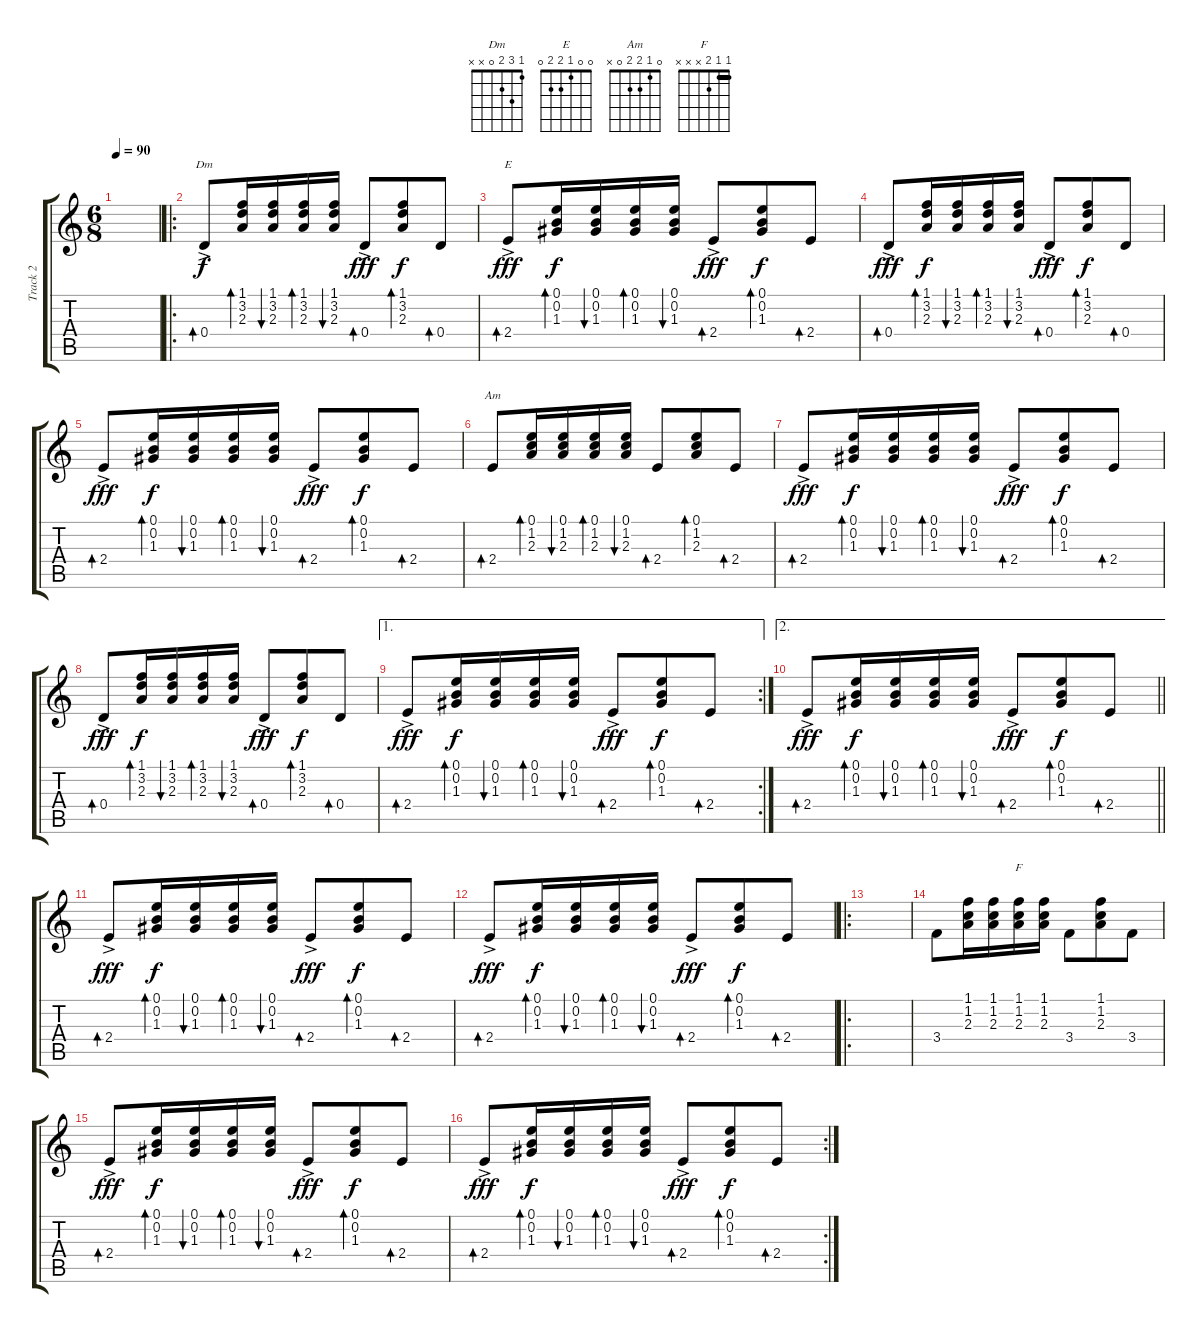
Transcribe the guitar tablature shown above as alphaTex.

\track ("Track 2" "Track 2") {instrument acousticguitarnylon}
\staff {score tabs}
\tuning (E4 B3 G3 D3 A2 E2) {hide}
\chord ("Dm" 1 3 2 0 x x)
\chord ("E" 0 0 1 2 2 0)
\chord ("Am" 0 1 2 2 0 x)
\chord ("F" 1 1 2 x x x) {barre 1}
\ts (6 8)
\tempo 90
\clef g2
\ks c
|
\ro
0.4{ac}.8{bd 30 ch "Dm"} (1.1 3.2 2.3).16{bd 30 dy f} (1.1 3.2 2.3).16{bu 30} (1.1 3.2 2.3).16{bd 30} (1.1 3.2 2.3).16{bu 30} 0.4{ac}.8{bd 30 dy fff} (1.1 3.2 2.3).8{bd 30 dy f} 0.4.8{bd 30} |
2.4{ac}.8{bd 30 ch "E" dy fff} (0.1 0.2 1.3).16{bd 30 dy f} (0.1 0.2 1.3).16{bu 30} (0.1 0.2 1.3).16{bd 30} (0.1 0.2 1.3).16{bu 30} 2.4{ac}.8{bd 30 dy fff} (0.1 0.2 1.3).8{bd 30 dy f} 2.4.8{bd 30} |
0.4{ac}.8{bd 30 dy fff} (1.1 3.2 2.3).16{bd 30 dy f} (1.1 3.2 2.3).16{bu 30} (1.1 3.2 2.3).16{bd 30} (1.1 3.2 2.3).16{bu 30} 0.4{ac}.8{bd 30 dy fff} (1.1 3.2 2.3).8{bd 30 dy f} 0.4.8{bd 30} |
2.4{ac}.8{bd 30 dy fff} (0.1 0.2 1.3).16{bd 30 dy f} (0.1 0.2 1.3).16{bu 30} (0.1 0.2 1.3).16{bd 30} (0.1 0.2 1.3).16{bu 30} 2.4{ac}.8{bd 30 dy fff} (0.1 0.2 1.3).8{bd 30 dy f} 2.4.8{bd 30} |
2.4.8{bd 30 ch "Am"} (0.1 1.2 2.3).16{bd 30} (0.1 1.2 2.3).16{bu 30} (0.1 1.2 2.3).16{bd 30} (0.1 1.2 2.3).16{bu 30} 2.4.8{bd 30} (0.1 1.2 2.3).8{bd 30} 2.4.8{bd 30} |
2.4{ac}.8{bd 30 dy fff} (0.1 0.2 1.3).16{bd 30 dy f} (0.1 0.2 1.3).16{bu 30} (0.1 0.2 1.3).16{bd 30} (0.1 0.2 1.3).16{bu 30} 2.4{ac}.8{bd 30 dy fff} (0.1 0.2 1.3).8{bd 30 dy f} 2.4.8{bd 30} |
0.4{ac}.8{bd 30 dy fff} (1.1 3.2 2.3).16{bd 30 dy f} (1.1 3.2 2.3).16{bu 30} (1.1 3.2 2.3).16{bd 30} (1.1 3.2 2.3).16{bu 30} 0.4{ac}.8{bd 30 dy fff} (1.1 3.2 2.3).8{bd 30 dy f} 0.4.8{bd 30} |
\ae 1
\rc 2
2.4{ac}.8{bd 30 dy fff} (0.1 0.2 1.3).16{bd 30 dy f} (0.1 0.2 1.3).16{bu 30} (0.1 0.2 1.3).16{bd 30} (0.1 0.2 1.3).16{bu 30} 2.4{ac}.8{bd 30 dy fff} (0.1 0.2 1.3).8{bd 30 dy f} 2.4.8{bd 30} |
\ae 2
\barLineRight lightlight
2.4{ac}.8{bd 30 dy fff} (0.1 0.2 1.3).16{bd 30 dy f} (0.1 0.2 1.3).16{bu 30} (0.1 0.2 1.3).16{bd 30} (0.1 0.2 1.3).16{bu 30} 2.4{ac}.8{bd 30 dy fff} (0.1 0.2 1.3).8{bd 30 dy f} 2.4.8{bd 30} |
2.4{ac}.8{bd 30 dy fff} (0.1 0.2 1.3).16{bd 30 dy f} (0.1 0.2 1.3).16{bu 30} (0.1 0.2 1.3).16{bd 30} (0.1 0.2 1.3).16{bu 30} 2.4{ac}.8{bd 30 dy fff} (0.1 0.2 1.3).8{bd 30 dy f} 2.4.8{bd 30} |
2.4{ac}.8{bd 30 dy fff} (0.1 0.2 1.3).16{bd 30 dy f} (0.1 0.2 1.3).16{bu 30} (0.1 0.2 1.3).16{bd 30} (0.1 0.2 1.3).16{bu 30} 2.4{ac}.8{bd 30 dy fff} (0.1 0.2 1.3).8{bd 30 dy f} 2.4.8{bd 30} |
\ro
|
3.4.8 (1.1 1.2 2.3).16 (1.1 1.2 2.3).16 (1.1 1.2 2.3).16{ch "F"} (1.1 1.2 2.3).16 3.4.8 (1.1 1.2 2.3).8 3.4.8 |
2.4{ac}.8{bd 30 dy fff} (0.1 0.2 1.3).16{bd 30 dy f} (0.1 0.2 1.3).16{bu 30} (0.1 0.2 1.3).16{bd 30} (0.1 0.2 1.3).16{bu 30} 2.4{ac}.8{bd 30 dy fff} (0.1 0.2 1.3).8{bd 30 dy f} 2.4.8{bd 30} |
\rc 2
2.4{ac}.8{bd 30 dy fff} (0.1 0.2 1.3).16{bd 30 dy f} (0.1 0.2 1.3).16{bu 30} (0.1 0.2 1.3).16{bd 30} (0.1 0.2 1.3).16{bu 30} 2.4{ac}.8{bd 30 dy fff} (0.1 0.2 1.3).8{bd 30 dy f} 2.4.8{bd 30}
